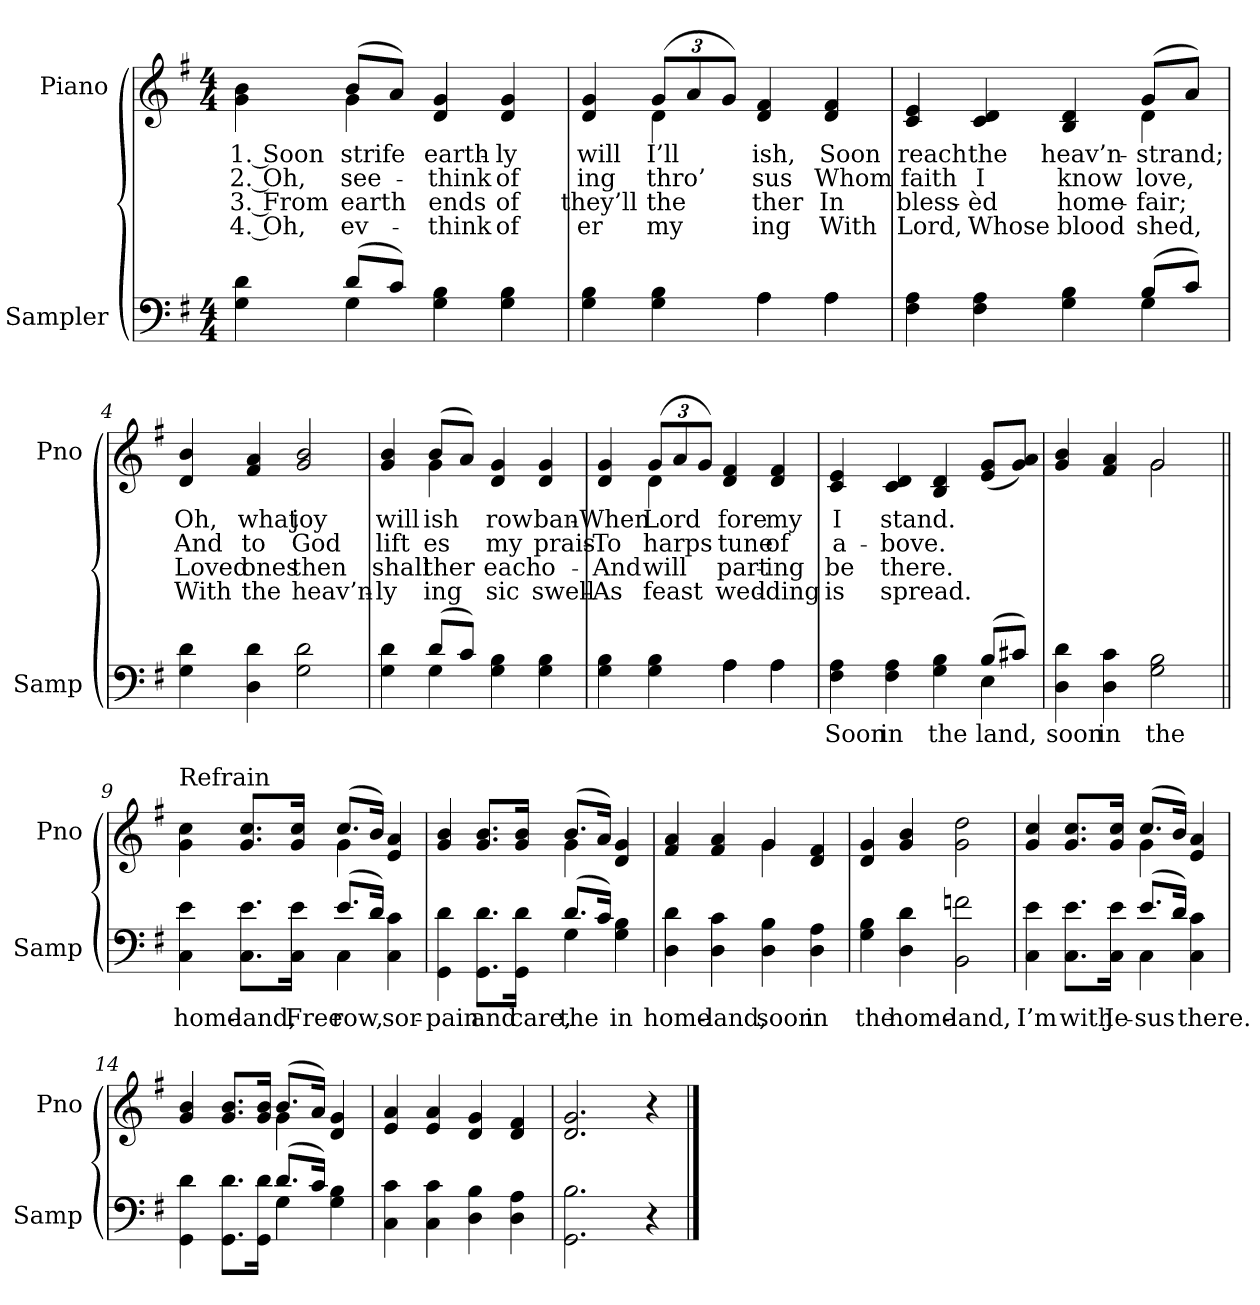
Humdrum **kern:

**kern	**text	**kern	**text	**text	**text	**text
*part2	*part2	*part1	*part1	*part1	*part1	*part1
*staff2	*staff2	*staff1	*staff1	*staff1	*staff1	*staff1
*I"Sampler	*	*I"Piano	*	*	*	*
*I'Samp	*	*I'Pno	*	*	*	*
*clefF4	*	*clefG2	*	*	*	*
*k[f#]	*	*k[f#]	*	*	*	*
*G:	*	*G:	*	*	*	*
*M4/4	*	*M4/4	*	*	*	*
=1	=1	=1	=1	=1	=1	=1
*^	*	*^	*	*	*	*
4G 4d	4ryy	.	4g\ 4b\	4ryy	1. Soon	2. Oh,	3. From	4. Oh,
(8d/L	4G	.	(8b/L	4g	strife	see-	earth	ev-
8c/J)	.	.	8a/J)	.	.	.	.	.
4G 4B	2ryy	.	4d 4g	2ryy	earth-	think	ends	think
4G 4B	.	.	4d 4g	.	-ly	of	of	of
=2	=2	=2	=2	=2	=2	=2	=2	=2
4G 4B	2ryy	.	4d 4g	4ryy	will	-ing	they’ll	-er
4G 4B	.	.	(12g/L	4d	I’ll	thro’	the	my
.	.	.	12a/	.	.	.	.	.
.	.	.	12g/J)	.	.	.	.	.
4A\	4A	.	4d 4f#	2ryy	-ish,	-sus	-ther	-ing
4A\	4A	.	4d 4f#	.	Soon	Whom	In	With
=3	=3	=3	=3	=3	=3	=3	=3	=3
4F# 4A	2.ryy	.	4c 4e	2.ryy	reach	faith	bless-	Lord,
4F# 4A	.	.	4c 4d	.	the	I	-èd	Whose
4G 4B	.	.	4B 4d	.	heav’n-	know	home-	blood
(8B/L	4G	.	(8g/L	4d	strand;	love,	fair;	shed,
8c/J)	.	.	8a/J)	.	.	.	.	.
*v	*v	*	*	*	*	*	*	*
*	*	*v	*v	*	*	*	*
=4	=4	=4	=4	=4	=4	=4
4G 4d	.	4d 4b	Oh,	And	Loved	With
4D 4d	.	4f# 4a	what	to	ones	the
2G 2d	.	2g 2b	joy	God	then	heav’n-
=5	=5	=5	=5	=5	=5	=5
*^	*	*^	*	*	*	*
4G 4d	4ryy	.	4g 4b	4ryy	will	lift	shall	-ly
(8d/L	4G	.	(8b/L	4g	-ish	-es	-ther	-ing
8c/J)	.	.	8a/J)	.	.	.	.	.
4G 4B	2ryy	.	4d 4g	2ryy	-row	my	each	-sic
4G 4B	.	.	4d 4g	.	ban-	prais-	o-	swell-
=6	=6	=6	=6	=6	=6	=6	=6	=6
4G 4B	2ryy	.	4d 4g	4ryy	When	To	And	As
4G 4B	.	.	(12g/L	4d	Lord	harps	will	feast
.	.	.	12a/	.	.	.	.	.
.	.	.	12g/J)	.	.	.	.	.
4A\	4A	.	4d 4f#	2ryy	-fore	tune	part-	wed-
4A\	4A	.	4d 4f#	.	my	of	-ing	-ding
*	*	*	*v	*v	*	*	*	*
=7	=7	=7	=7	=7	=7	=7	=7
4F# 4A	2.ryy	Soon	4c 4e	I	a-	be	is
4F# 4A	.	in	4c 4d	stand.	-bove.	there.	spread.
4G 4B	.	the	4B 4d	.	.	.	.
(8B/L	4E	-land,	(8e/ 8g/L	.	.	.	.
8c#X/J)	.	.	8g/ 8a/J)	.	.	.	.
*v	*v	*	*	*	*	*	*
=8	=8	=8	=8	=8	=8	=8
*	*	*^	*	*	*	*
4D 4d	soon	4g 4b	2ryy	.	.	.	.
4D 4c	in	4f# 4a	.	.	.	.	.
2G 2B	the	2g/	2g	.	.	.	.
=9||	=9||	=9||	=9||	=9||	=9||	=9||	=9||
*^	*	*	*	*	*	*	*
!	!	!	!LO:TX:t=Refrain	!	!	!	!	!
4C 4e	2ryy	home-	4g\ 4cc\	2ryy	.	.	.	.
8.C\ 8.e\L	.	-land,	8.g/ 8.cc/L	.	.	.	.	.
16C\ 16e\Jk	.	Free	16g/ 16cc/Jk	.	.	.	.	.
(8.e/L	4C	-row,	(8.cc/L	4g	.	.	.	.
16d/Jk)	.	.	16b/Jk)	.	.	.	.	.
4C 4c	4ryy	sor-	4e 4a	4ryy	.	.	.	.
=10	=10	=10	=10	=10	=10	=10	=10	=10
4GG 4d	2ryy	pain	4g 4b	2ryy	.	.	.	.
8.GG\ 8.d\L	.	and	8.g/ 8.b/L	.	.	.	.	.
16GG\ 16d\Jk	.	care,	16g/ 16b/Jk	.	.	.	.	.
(8.d/L	4G	the	(8.b/L	4g	.	.	.	.
16c/Jk)	.	.	16a/Jk)	.	.	.	.	.
4G 4B	4ryy	in	4d 4g	4ryy	.	.	.	.
*v	*v	*	*	*	*	*	*	*
=11	=11	=11	=11	=11	=11	=11	=11
4D 4d	home-	4f# 4a	2ryy	.	.	.	.
4D 4c	-land,	4f# 4a	.	.	.	.	.
4D 4B	soon	4g/	4g	.	.	.	.
4D 4A	in	4d 4f#	4ryy	.	.	.	.
*	*	*v	*v	*	*	*	*
=12	=12	=12	=12	=12	=12	=12
4G 4B	the	4d 4g	.	.	.	.
4D 4d	home-	4g 4b	.	.	.	.
2BB 2fn	-land,	2g 2dd	.	.	.	.
=13	=13	=13	=13	=13	=13	=13
*^	*	*^	*	*	*	*
4C 4e	2ryy	I’m	4g 4cc	2ryy	.	.	.	.
8.C\ 8.e\L	.	with	8.g/ 8.cc/L	.	.	.	.	.
16C\ 16e\Jk	.	Je-	16g/ 16cc/Jk	.	.	.	.	.
(8.e/L	4C	-sus	(8.cc/L	4g	.	.	.	.
16d/Jk)	.	.	16b/Jk)	.	.	.	.	.
4C 4c	4ryy	there.	4e 4a	4ryy	.	.	.	.
=14	=14	=14	=14	=14	=14	=14	=14	=14
4GG 4d	2ryy	.	4g 4b	2ryy	.	.	.	.
8.GG\ 8.d\L	.	.	8.g/ 8.b/L	.	.	.	.	.
16GG\ 16d\Jk	.	.	16g/ 16b/Jk	.	.	.	.	.
(8.d/L	4G	.	(8.b/L	4g	.	.	.	.
16c/Jk)	.	.	16a/Jk)	.	.	.	.	.
4G 4B	4ryy	.	4d 4g	4ryy	.	.	.	.
*v	*v	*	*	*	*	*	*	*
*	*	*v	*v	*	*	*	*
=15	=15	=15	=15	=15	=15	=15
4C 4c	.	4e 4a	.	.	.	.
4C 4c	.	4e 4a	.	.	.	.
4D 4B	.	4d 4g	.	.	.	.
4D 4A	.	4d 4f#	.	.	.	.
=16	=16	=16	=16	=16	=16	=16
2.GG 2.B	.	2.d 2.g	.	.	.	.
4r	.	4r	.	.	.	.
==	==	==	==	==	==	==
*-	*-	*-	*-	*-	*-	*-
